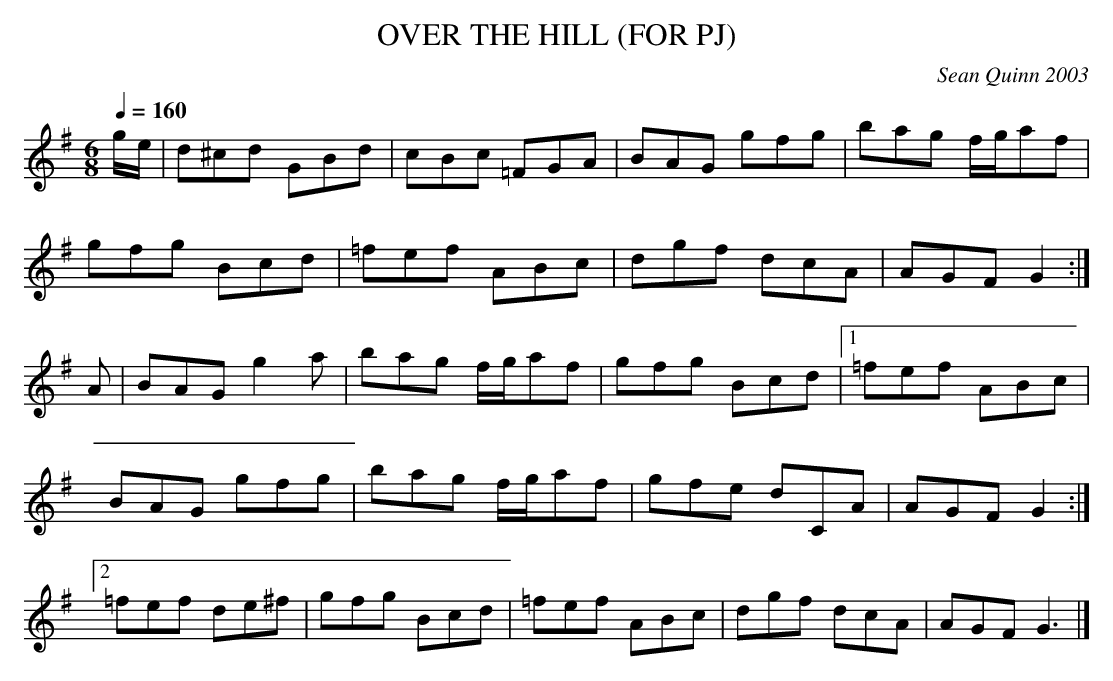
X:1
T:OVER THE HILL (FOR PJ)
C:Sean Quinn 2003
Q:1/4=160
M:6/8
K:G
g/e/|d^cd GBd|cBc =FGA|BAG gfg|bag f/g/af|
gfg Bcd|=fef ABc|dgf dcA|AGF G2 :|
A|BAG g2a|bag f/g/af|gfg Bcd|1 =fef ABc|
BAG gfg|bag f/g/af|gfe dCA|AGF G2 :|
[2 =fef de^f|gfg Bcd|=fef ABc|dgf dcA|\
AGF G3 |]
